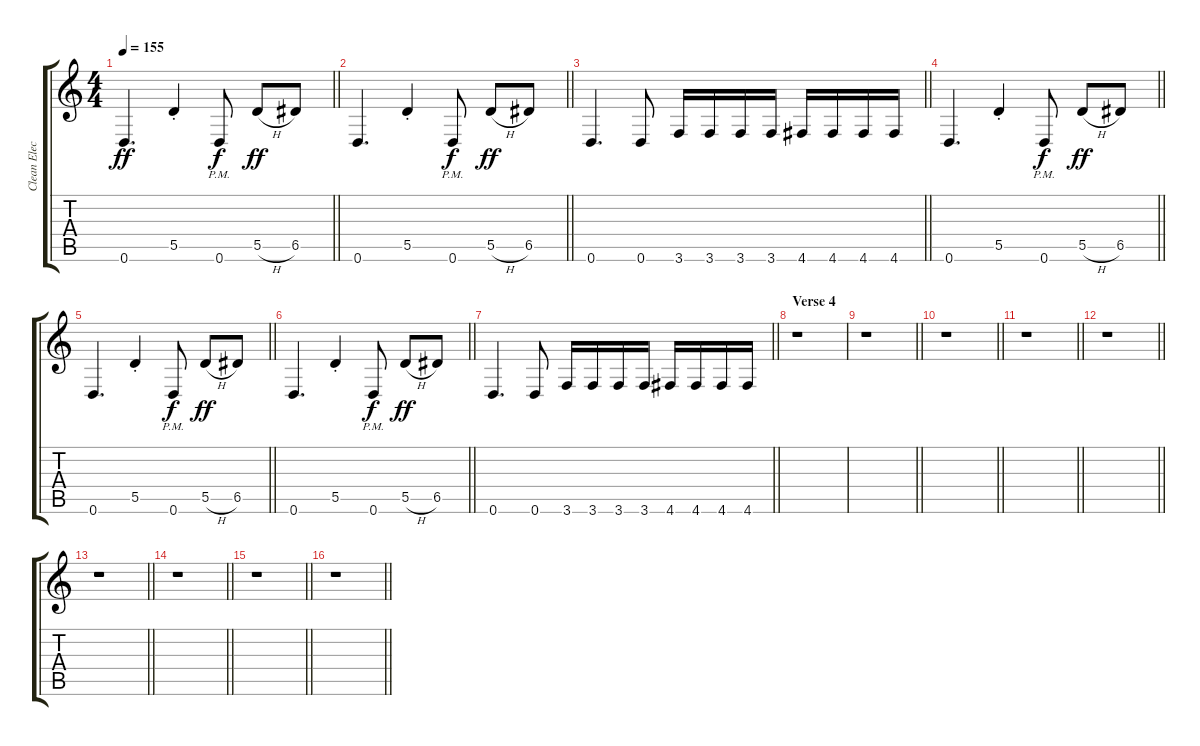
\track ("Clean Electric Guitar" "Clean Elec") {instrument electricguitarjazz}
\staff {score tabs}
\tuning (E4 B3 G3 D3 A2 D2) {hide}
\ts (4 4)
\tempo 155
\clef g2
\barLineRight lightlight
\ks c
0.6.4{d dy ff} 5.5{st}.4 0.6{pm}.8{dy f} 5.5{h}.8{dy ff} 6.5.8 |
\barLineRight lightlight
0.6.4{d} 5.5{st}.4 0.6{pm}.8{dy f} 5.5{h}.8{dy ff} 6.5.8 |
\barLineRight lightlight
0.6.4{d} 0.6.8 3.6.16 3.6.16 3.6.16 3.6.16 4.6.16 4.6.16 4.6.16 4.6.16 |
\barLineRight lightlight
0.6.4{d} 5.5{st}.4 0.6{pm}.8{dy f} 5.5{h}.8{dy ff} 6.5.8 |
\barLineRight lightlight
0.6.4{d} 5.5{st}.4 0.6{pm}.8{dy f} 5.5{h}.8{dy ff} 6.5.8 |
\barLineRight lightlight
0.6.4{d} 5.5{st}.4 0.6{pm}.8{dy f} 5.5{h}.8{dy ff} 6.5.8 |
\barLineRight lightlight
0.6.4{d} 0.6.8 3.6.16 3.6.16 3.6.16 3.6.16 4.6.16 4.6.16 4.6.16 4.6.16 |
\section ("" "Verse 4")
r.1 |
\barLineRight lightlight
r.1 |
\barLineRight lightlight
r.1 |
\barLineRight lightlight
r.1 |
\barLineRight lightlight
r.1 |
\barLineRight lightlight
r.1 |
\barLineRight lightlight
r.1 |
\barLineRight lightlight
r.1 |
\barLineRight lightlight
r.1
